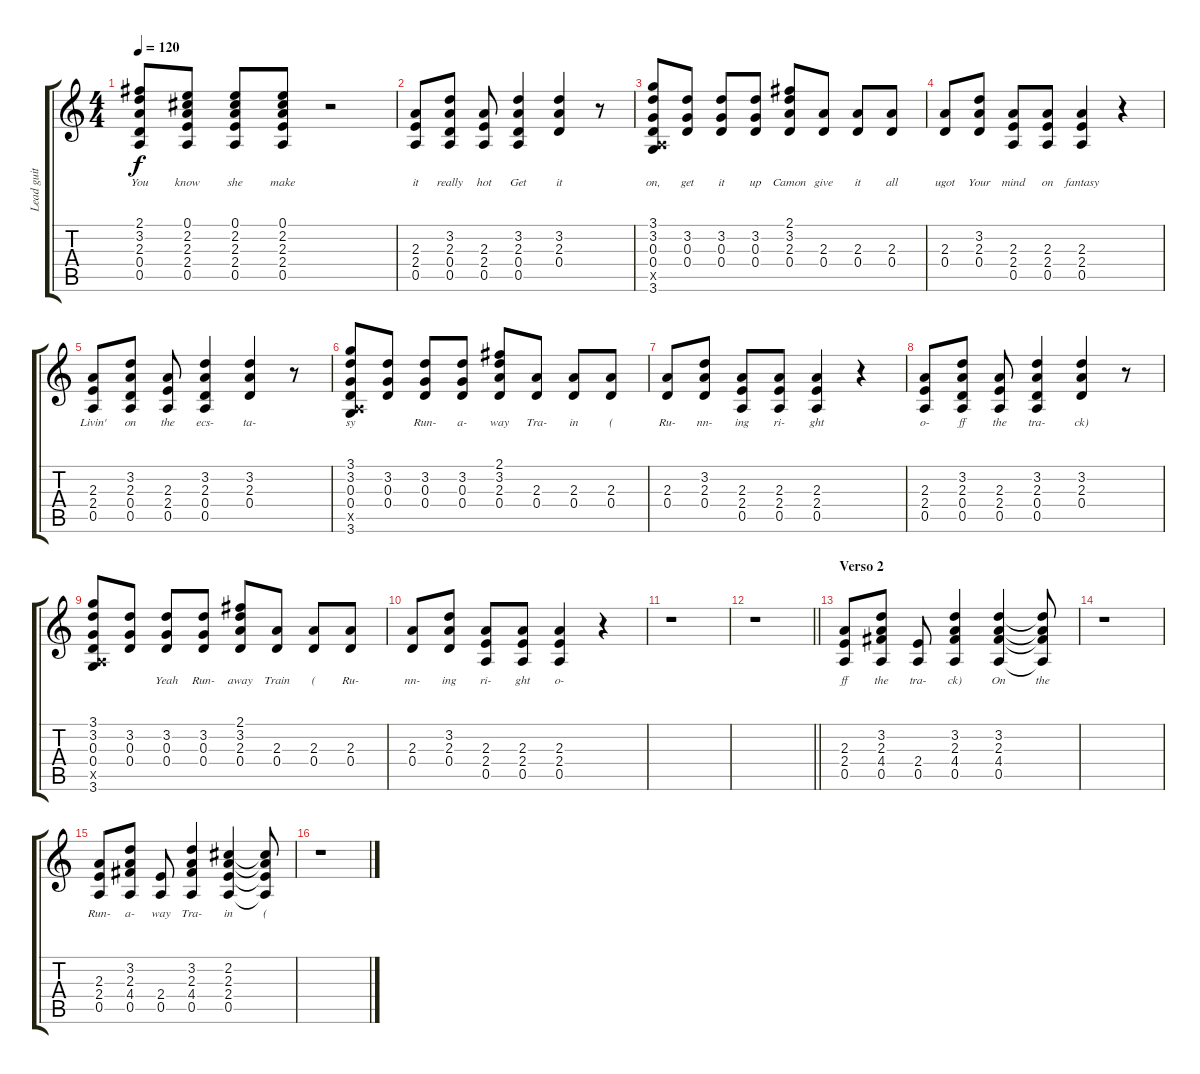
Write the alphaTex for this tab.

\track (" Lead guitar (Angus Young)" " Lead guit") {instrument distortionguitar}
\staff {score tabs}
\tuning (E4 B3 G3 D3 A2 E2) {hide}
\ts (4 4)
\tempo 120
\clef g2
\ks c
(2.1 3.2 2.3 0.4 0.5).8{lyrics (0 "You") lyrics (1 "") lyrics (2 "") lyrics (3 "") lyrics (4 "") dy f} (0.1 2.2 2.3 2.4 0.5).8{lyrics (0 "know") lyrics (1 "") lyrics (2 "") lyrics (3 "") lyrics (4 "")} (0.1 2.2 2.3 2.4 0.5).8{lyrics (0 "she") lyrics (1 "") lyrics (2 "") lyrics (3 "") lyrics (4 "")} (0.1 2.2 2.3 2.4 0.5).8{lyrics (0 "make") lyrics (1 "") lyrics (2 "") lyrics (3 "") lyrics (4 "")} r.2 |
(2.3 2.4 0.5).8{lyrics (0 "it") lyrics (1 "") lyrics (2 "") lyrics (3 "") lyrics (4 "")} (3.2 2.3 0.4 0.5).8{lyrics (0 "really") lyrics (1 "") lyrics (2 "") lyrics (3 "") lyrics (4 "")} (2.3 2.4 0.5).8{lyrics (0 "hot") lyrics (1 "") lyrics (2 "") lyrics (3 "") lyrics (4 "")} (3.2 2.3 0.4 0.5).4{lyrics (0 "Get") lyrics (1 "") lyrics (2 "") lyrics (3 "") lyrics (4 "")} (3.2 2.3 0.4).4{lyrics (0 "it") lyrics (1 "") lyrics (2 "") lyrics (3 "") lyrics (4 "")} r.8 |
(3.1 3.2 0.3 0.4 0.5{x} 3.6).8{lyrics (0 "on,") lyrics (1 "") lyrics (2 "") lyrics (3 "") lyrics (4 "")} (3.2 0.3 0.4).8{lyrics (0 "get") lyrics (1 "") lyrics (2 "") lyrics (3 "") lyrics (4 "")} (3.2 0.3 0.4).8{lyrics (0 "it") lyrics (1 "") lyrics (2 "") lyrics (3 "") lyrics (4 "")} (3.2 0.3 0.4).8{lyrics (0 "up") lyrics (1 "") lyrics (2 "") lyrics (3 "") lyrics (4 "")} (2.1 3.2 2.3 0.4).8{lyrics (0 "Camon") lyrics (1 "") lyrics (2 "") lyrics (3 "") lyrics (4 "")} (2.3 0.4).8{lyrics (0 "give") lyrics (1 "") lyrics (2 "") lyrics (3 "") lyrics (4 "")} (2.3 0.4).8{lyrics (0 "it") lyrics (1 "") lyrics (2 "") lyrics (3 "") lyrics (4 "")} (2.3 0.4).8{lyrics (0 "all") lyrics (1 "") lyrics (2 "") lyrics (3 "") lyrics (4 "")} |
(2.3 0.4).8{lyrics (0 "ugot") lyrics (1 "") lyrics (2 "") lyrics (3 "") lyrics (4 "")} (3.2 2.3 0.4).8{lyrics (0 "Your") lyrics (1 "") lyrics (2 "") lyrics (3 "") lyrics (4 "")} (2.3 2.4 0.5).8{lyrics (0 "mind") lyrics (1 "") lyrics (2 "") lyrics (3 "") lyrics (4 "")} (2.3 2.4 0.5).8{lyrics (0 "on") lyrics (1 "") lyrics (2 "") lyrics (3 "") lyrics (4 "")} (2.3 2.4 0.5).4{lyrics (0 "fantasy") lyrics (1 "") lyrics (2 "") lyrics (3 "") lyrics (4 "")} r.4 |
(2.3 2.4 0.5).8{lyrics (0 "Livin'") lyrics (1 "") lyrics (2 "") lyrics (3 "") lyrics (4 "")} (3.2 2.3 0.4 0.5).8{lyrics (0 "on") lyrics (1 "") lyrics (2 "") lyrics (3 "") lyrics (4 "")} (2.3 2.4 0.5).8{lyrics (0 "the") lyrics (1 "") lyrics (2 "") lyrics (3 "") lyrics (4 "")} (3.2 2.3 0.4 0.5).4{lyrics (0 "ecs-") lyrics (1 "") lyrics (2 "") lyrics (3 "") lyrics (4 "")} (3.2 2.3 0.4).4{lyrics (0 "ta-") lyrics (1 "") lyrics (2 "") lyrics (3 "") lyrics (4 "")} r.8 |
(3.1 3.2 0.3 0.4 0.5{x} 3.6).8{lyrics (0 "sy") lyrics (1 "") lyrics (2 "") lyrics (3 "") lyrics (4 "")} (3.2 0.3 0.4).8{lyrics (0 "") lyrics (1 "") lyrics (2 "") lyrics (3 "") lyrics (4 "")} (3.2 0.3 0.4).8{lyrics (0 "Run-") lyrics (1 "") lyrics (2 "") lyrics (3 "") lyrics (4 "")} (3.2 0.3 0.4).8{lyrics (0 "a-") lyrics (1 "") lyrics (2 "") lyrics (3 "") lyrics (4 "")} (2.1 3.2 2.3 0.4).8{lyrics (0 "way") lyrics (1 "") lyrics (2 "") lyrics (3 "") lyrics (4 "")} (2.3 0.4).8{lyrics (0 "Tra-") lyrics (1 "") lyrics (2 "") lyrics (3 "") lyrics (4 "")} (2.3 0.4).8{lyrics (0 "in") lyrics (1 "") lyrics (2 "") lyrics (3 "") lyrics (4 "")} (2.3 0.4).8{lyrics (0 "(") lyrics (1 "") lyrics (2 "") lyrics (3 "") lyrics (4 "")} |
(2.3 0.4).8{lyrics (0 "Ru-") lyrics (1 "") lyrics (2 "") lyrics (3 "") lyrics (4 "")} (3.2 2.3 0.4).8{lyrics (0 "nn-") lyrics (1 "") lyrics (2 "") lyrics (3 "") lyrics (4 "")} (2.3 2.4 0.5).8{lyrics (0 "ing") lyrics (1 "") lyrics (2 "") lyrics (3 "") lyrics (4 "")} (2.3 2.4 0.5).8{lyrics (0 "ri-") lyrics (1 "") lyrics (2 "") lyrics (3 "") lyrics (4 "")} (2.3 2.4 0.5).4{lyrics (0 "ght") lyrics (1 "") lyrics (2 "") lyrics (3 "") lyrics (4 "")} r.4 |
(2.3 2.4 0.5).8{lyrics (0 "o-") lyrics (1 "") lyrics (2 "") lyrics (3 "") lyrics (4 "")} (3.2 2.3 0.4 0.5).8{lyrics (0 "ff") lyrics (1 "") lyrics (2 "") lyrics (3 "") lyrics (4 "")} (2.3 2.4 0.5).8{lyrics (0 "the") lyrics (1 "") lyrics (2 "") lyrics (3 "") lyrics (4 "")} (3.2 2.3 0.4 0.5).4{lyrics (0 "tra-") lyrics (1 "") lyrics (2 "") lyrics (3 "") lyrics (4 "")} (3.2 2.3 0.4).4{lyrics (0 "ck)") lyrics (1 "") lyrics (2 "") lyrics (3 "") lyrics (4 "")} r.8 |
(3.1 3.2 0.3 0.4 0.5{x} 3.6).8{lyrics (0 "") lyrics (1 "") lyrics (2 "") lyrics (3 "") lyrics (4 "")} (3.2 0.3 0.4).8{lyrics (0 "") lyrics (1 "") lyrics (2 "") lyrics (3 "") lyrics (4 "")} (3.2 0.3 0.4).8{lyrics (0 "Yeah") lyrics (1 "") lyrics (2 "") lyrics (3 "") lyrics (4 "")} (3.2 0.3 0.4).8{lyrics (0 "Run-") lyrics (1 "") lyrics (2 "") lyrics (3 "") lyrics (4 "")} (2.1 3.2 2.3 0.4).8{lyrics (0 "away") lyrics (1 "") lyrics (2 "") lyrics (3 "") lyrics (4 "")} (2.3 0.4).8{lyrics (0 "Train") lyrics (1 "") lyrics (2 "") lyrics (3 "") lyrics (4 "")} (2.3 0.4).8{lyrics (0 "(") lyrics (1 "") lyrics (2 "") lyrics (3 "") lyrics (4 "")} (2.3 0.4).8{lyrics (0 "Ru-") lyrics (1 "") lyrics (2 "") lyrics (3 "") lyrics (4 "")} |
(2.3 0.4).8{lyrics (0 "nn-") lyrics (1 "") lyrics (2 "") lyrics (3 "") lyrics (4 "")} (3.2 2.3 0.4).8{lyrics (0 "ing") lyrics (1 "") lyrics (2 "") lyrics (3 "") lyrics (4 "")} (2.3 2.4 0.5).8{lyrics (0 "ri-") lyrics (1 "") lyrics (2 "") lyrics (3 "") lyrics (4 "")} (2.3 2.4 0.5).8{lyrics (0 "ght") lyrics (1 "") lyrics (2 "") lyrics (3 "") lyrics (4 "")} (2.3 2.4 0.5).4{lyrics (0 "o-") lyrics (1 "") lyrics (2 "") lyrics (3 "") lyrics (4 "")} r.4 |
r.1 |
\barLineRight lightlight
r.1 |
\section ("" "Verso 2")
(2.3 2.4 0.5).8{lyrics (0 "ff") lyrics (1 "") lyrics (2 "") lyrics (3 "") lyrics (4 "")} (3.2 2.3 4.4 0.5).8{lyrics (0 "the") lyrics (1 "") lyrics (2 "") lyrics (3 "") lyrics (4 "")} (2.4 0.5).8{lyrics (0 "tra-") lyrics (1 "") lyrics (2 "") lyrics (3 "") lyrics (4 "")} (3.2 2.3 4.4 0.5).4{lyrics (0 "ck)") lyrics (1 "") lyrics (2 "") lyrics (3 "") lyrics (4 "")} (3.2 2.3 4.4 0.5).4{lyrics (0 "On") lyrics (1 "") lyrics (2 "") lyrics (3 "") lyrics (4 "")} (3.2{t} 2.3{t} 4.4{t} 0.5{t}).8{lyrics (0 "the") lyrics (1 "") lyrics (2 "") lyrics (3 "") lyrics (4 "")} |
r.1 |
(2.3 2.4 0.5).8{lyrics (0 "Run-") lyrics (1 "") lyrics (2 "") lyrics (3 "") lyrics (4 "")} (3.2 2.3 4.4 0.5).8{lyrics (0 "a-") lyrics (1 "") lyrics (2 "") lyrics (3 "") lyrics (4 "")} (2.4 0.5).8{lyrics (0 "way") lyrics (1 "") lyrics (2 "") lyrics (3 "") lyrics (4 "")} (3.2 2.3 4.4 0.5).4{lyrics (0 "Tra-") lyrics (1 "") lyrics (2 "") lyrics (3 "") lyrics (4 "")} (2.2 2.3 2.4 0.5).4{lyrics (0 "in") lyrics (1 "") lyrics (2 "") lyrics (3 "") lyrics (4 "")} (2.2{t} 2.3{t} 2.4{t} 0.5{t}).8{lyrics (0 "(") lyrics (1 "") lyrics (2 "") lyrics (3 "") lyrics (4 "")} |
r.1
